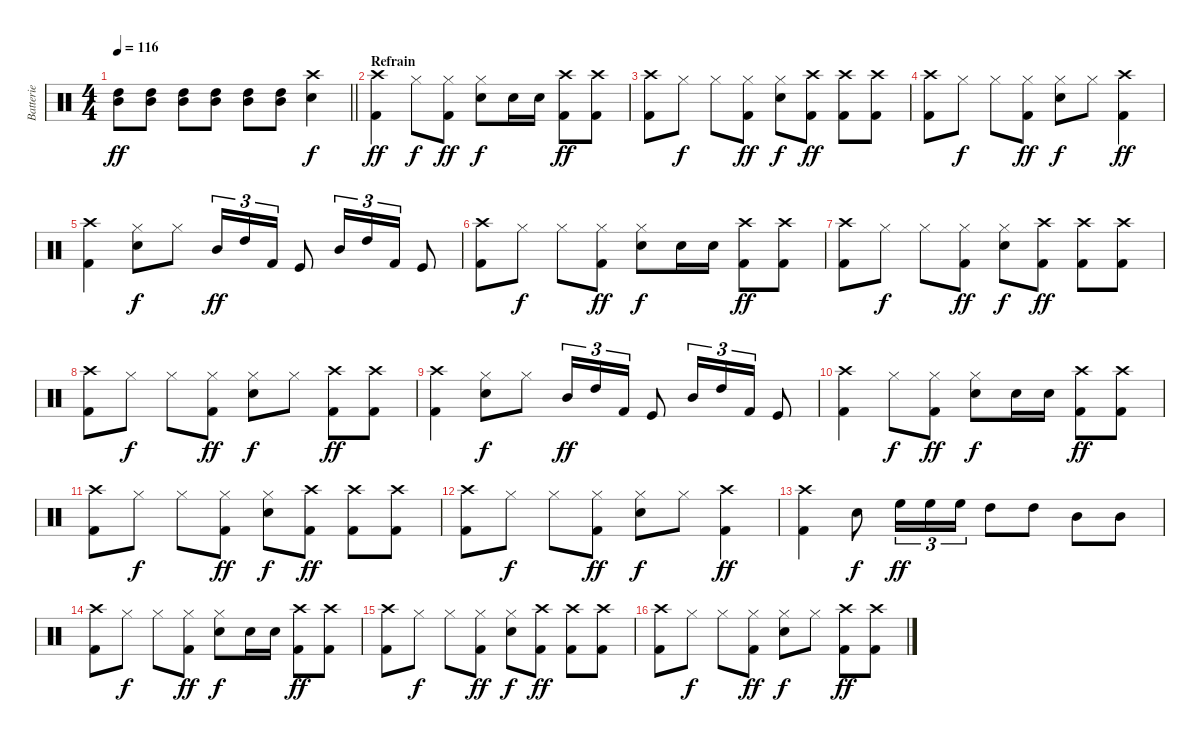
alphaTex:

\track ("Batterie" "Batterie") {instrument percussion}
\staff {score}
\articulation defaults
\ts (4 4)
\tempo 116
\clef neutral
\barLineRight lightlight
\ks c
("Mid Tom (hit)" "High Tom (hit)").8{dy ff} ("Mid Tom (hit)" "High Tom (hit)").8 ("Mid Tom (hit)" "High Tom (hit)").8 ("Mid Tom (hit)" "High Tom (hit)").8 ("Mid Tom (hit)" "High Tom (hit)").8 ("Mid Tom (hit)" "High Tom (hit)").8 ("Crash high (hit)" "Snare (hit) 2").4{dy f} |
\section ("" "Refrain")
("Crash high (hit)" "Kick (hit) 2").4{dy ff} "Hi-Hat (closed)".8{dy f} ("Hi-Hat (closed)" "Kick (hit) 2").8{dy ff} ("Hi-Hat (closed)" "Snare (hit) 2").8{dy f} "Snare (hit) 2".16 "Snare (hit) 2".16 ("Crash high (hit)" "Kick (hit) 2").8{dy ff} ("Crash high (hit)" "Kick (hit) 2").8 |
("Crash high (hit)" "Kick (hit) 2").8 "Hi-Hat (closed)".8{dy f} "Hi-Hat (closed)".8 ("Hi-Hat (closed)" "Kick (hit) 2").8{dy ff} ("Hi-Hat (closed)" "Snare (hit) 2").8{dy f} ("Crash high (hit)" "Kick (hit) 2").8{dy ff} ("Crash high (hit)" "Kick (hit) 2").8 ("Crash high (hit)" "Kick (hit) 2").8 |
("Crash high (hit)" "Kick (hit) 2").8 "Hi-Hat (closed)".8{dy f} "Hi-Hat (closed)".8 ("Hi-Hat (closed)" "Kick (hit) 2").8{dy ff} ("Hi-Hat (closed)" "Snare (hit) 2").8{dy f} "Hi-Hat (closed)".8 ("Crash high (hit)" "Kick (hit) 2").4{dy ff} |
("Crash high (hit)" "Kick (hit) 2").4 ("Hi-Hat (closed)" "Snare (hit) 2").8{dy f} "Hi-Hat (closed)".8 "Mid Tom (hit)".16{tu (3 2) dy ff} "High Tom (hit)".16{tu (3 2)} "Kick (hit) 2".16{tu (3 2)} "Kick (hit)".8 "Mid Tom (hit)".16{tu (3 2)} "High Tom (hit)".16{tu (3 2)} "Kick (hit) 2".16{tu (3 2)} "Kick (hit)".8 |
("Crash high (hit)" "Kick (hit) 2").8 "Hi-Hat (closed)".8{dy f} "Hi-Hat (closed)".8 ("Hi-Hat (closed)" "Kick (hit) 2").8{dy ff} ("Hi-Hat (closed)" "Snare (hit) 2").8{dy f} "Snare (hit) 2".16 "Snare (hit) 2".16 ("Crash high (hit)" "Kick (hit) 2").8{dy ff} ("Crash high (hit)" "Kick (hit) 2").8 |
("Crash high (hit)" "Kick (hit) 2").8 "Hi-Hat (closed)".8{dy f} "Hi-Hat (closed)".8 ("Hi-Hat (closed)" "Kick (hit) 2").8{dy ff} ("Hi-Hat (closed)" "Snare (hit) 2").8{dy f} ("Crash high (hit)" "Kick (hit) 2").8{dy ff} ("Crash high (hit)" "Kick (hit) 2").8 ("Crash high (hit)" "Kick (hit) 2").8 |
("Crash high (hit)" "Kick (hit) 2").8 "Hi-Hat (closed)".8{dy f} "Hi-Hat (closed)".8 ("Hi-Hat (closed)" "Kick (hit) 2").8{dy ff} ("Hi-Hat (closed)" "Snare (hit) 2").8{dy f} "Hi-Hat (closed)".8 ("Crash high (hit)" "Kick (hit) 2").8{dy ff} ("Crash high (hit)" "Kick (hit) 2").8 |
("Crash high (hit)" "Kick (hit) 2").4 ("Hi-Hat (closed)" "Snare (hit) 2").8{dy f} "Hi-Hat (closed)".8 "Mid Tom (hit)".16{tu (3 2) dy ff} "High Tom (hit)".16{tu (3 2)} "Kick (hit) 2".16{tu (3 2)} "Kick (hit)".8 "Mid Tom (hit)".16{tu (3 2)} "High Tom (hit)".16{tu (3 2)} "Kick (hit) 2".16{tu (3 2)} "Kick (hit)".8 |
("Crash high (hit)" "Kick (hit) 2").4 "Hi-Hat (closed)".8{dy f} ("Hi-Hat (closed)" "Kick (hit) 2").8{dy ff} ("Hi-Hat (closed)" "Snare (hit) 2").8{dy f} "Snare (hit) 2".16 "Snare (hit) 2".16 ("Crash high (hit)" "Kick (hit) 2").8{dy ff} ("Crash high (hit)" "Kick (hit) 2").8 |
("Crash high (hit)" "Kick (hit) 2").8 "Hi-Hat (closed)".8{dy f} "Hi-Hat (closed)".8 ("Hi-Hat (closed)" "Kick (hit) 2").8{dy ff} ("Hi-Hat (closed)" "Snare (hit) 2").8{dy f} ("Crash high (hit)" "Kick (hit) 2").8{dy ff} ("Crash high (hit)" "Kick (hit) 2").8 ("Crash high (hit)" "Kick (hit) 2").8 |
("Crash high (hit)" "Kick (hit) 2").8 "Hi-Hat (closed)".8{dy f} "Hi-Hat (closed)".8 ("Hi-Hat (closed)" "Kick (hit) 2").8{dy ff} ("Hi-Hat (closed)" "Snare (hit) 2").8{dy f} "Hi-Hat (closed)".8 ("Crash high (hit)" "Kick (hit) 2").4{dy ff} |
("Crash high (hit)" "Kick (hit) 2").4 "Snare (hit) 2".8{dy f} "High Floor Tom (hit)".16{tu (3 2) dy ff} "High Floor Tom (hit)".16{tu (3 2)} "High Floor Tom (hit)".16{tu (3 2)} "High Tom (hit)".8 "High Tom (hit)".8 "Mid Tom (hit)".8 "Mid Tom (hit)".8 |
("Crash high (hit)" "Kick (hit) 2").8 "Hi-Hat (closed)".8{dy f} "Hi-Hat (closed)".8 ("Hi-Hat (closed)" "Kick (hit) 2").8{dy ff} ("Hi-Hat (closed)" "Snare (hit) 2").8{dy f} "Snare (hit) 2".16 "Snare (hit) 2".16 ("Crash high (hit)" "Kick (hit) 2").8{dy ff} ("Crash high (hit)" "Kick (hit) 2").8 |
("Crash high (hit)" "Kick (hit) 2").8 "Hi-Hat (closed)".8{dy f} "Hi-Hat (closed)".8 ("Hi-Hat (closed)" "Kick (hit) 2").8{dy ff} ("Hi-Hat (closed)" "Snare (hit) 2").8{dy f} ("Crash high (hit)" "Kick (hit) 2").8{dy ff} ("Crash high (hit)" "Kick (hit) 2").8 ("Crash high (hit)" "Kick (hit) 2").8 |
("Crash high (hit)" "Kick (hit) 2").8 "Hi-Hat (closed)".8{dy f} "Hi-Hat (closed)".8 ("Hi-Hat (closed)" "Kick (hit) 2").8{dy ff} ("Hi-Hat (closed)" "Snare (hit) 2").8{dy f} "Hi-Hat (closed)".8 ("Crash high (hit)" "Kick (hit) 2").8{dy ff} ("Crash high (hit)" "Kick (hit) 2").8
